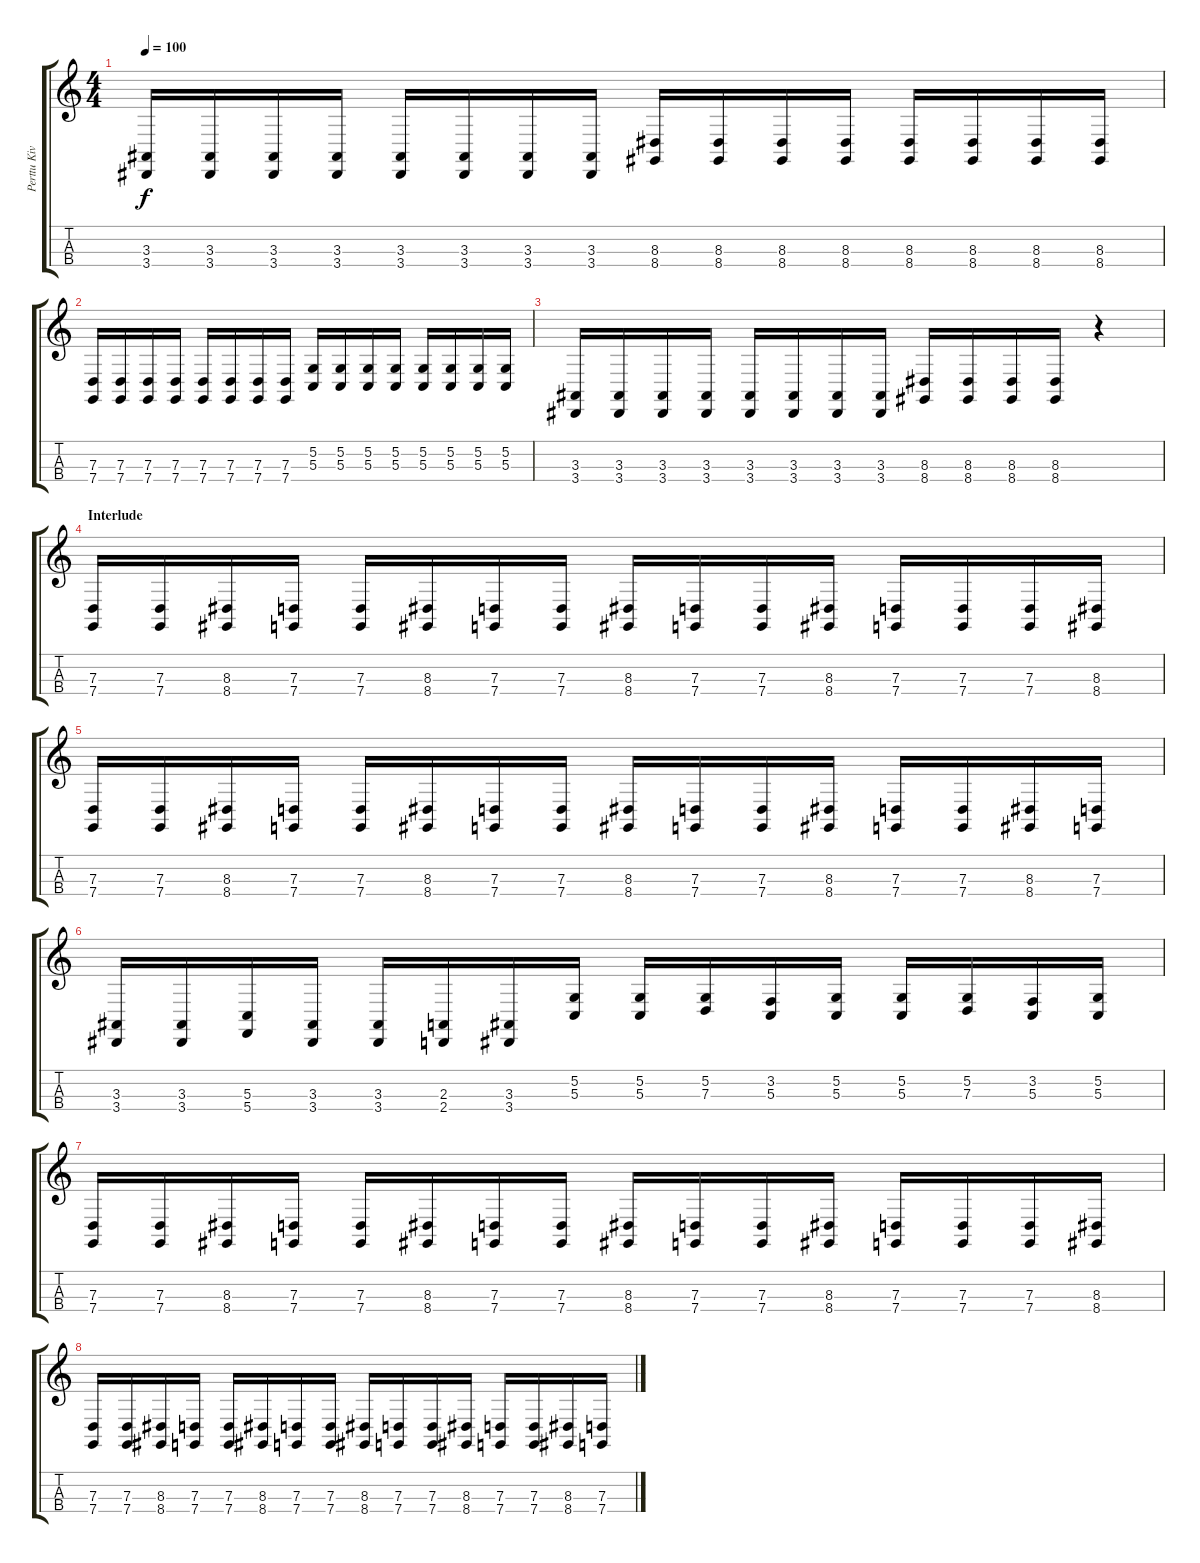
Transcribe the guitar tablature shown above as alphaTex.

\track ("Perttu Kivilaakso" "Perttu Kiv") {instrument cello}
\staff {score tabs}
\tuning (G3 D3 G2 C2) {hide}
\ts (4 4)
\tempo 100
\clef g2
\ks c
(3.3 3.4).16{dy f} (3.3 3.4).16 (3.3 3.4).16 (3.3 3.4).16 (3.3 3.4).16 (3.3 3.4).16 (3.3 3.4).16 (3.3 3.4).16 (8.3 8.4).16 (8.3 8.4).16 (8.3 8.4).16 (8.3 8.4).16 (8.3 8.4).16 (8.3 8.4).16 (8.3 8.4).16 (8.3 8.4).16 |
(7.3 7.4).16 (7.3 7.4).16 (7.3 7.4).16 (7.3 7.4).16 (7.3 7.4).16 (7.3 7.4).16 (7.3 7.4).16 (7.3 7.4).16 (5.2 5.3).16 (5.2 5.3).16 (5.2 5.3).16 (5.2 5.3).16 (5.2 5.3).16 (5.2 5.3).16 (5.2 5.3).16 (5.2 5.3).16 |
(3.3 3.4).16 (3.3 3.4).16 (3.3 3.4).16 (3.3 3.4).16 (3.3 3.4).16 (3.3 3.4).16 (3.3 3.4).16 (3.3 3.4).16 (8.3 8.4).16 (8.3 8.4).16 (8.3 8.4).16 (8.3 8.4).16 r.4 |
\section ("" "Interlude")
(7.3 7.4).16 (7.3 7.4).16 (8.3 8.4).16 (7.3 7.4).16 (7.3 7.4).16 (8.3 8.4).16 (7.3 7.4).16 (7.3 7.4).16 (8.3 8.4).16 (7.3 7.4).16 (7.3 7.4).16 (8.3 8.4).16 (7.3 7.4).16 (7.3 7.4).16 (7.3 7.4).16 (8.3 8.4).16 |
(7.3 7.4).16 (7.3 7.4).16 (8.3 8.4).16 (7.3 7.4).16 (7.3 7.4).16 (8.3 8.4).16 (7.3 7.4).16 (7.3 7.4).16 (8.3 8.4).16 (7.3 7.4).16 (7.3 7.4).16 (8.3 8.4).16 (7.3 7.4).16 (7.3 7.4).16 (8.3 8.4).16 (7.3 7.4).16 |
(3.3 3.4).16 (3.3 3.4).16 (5.3 5.4).16 (3.3 3.4).16 (3.3 3.4).16 (2.3 2.4).16 (3.3 3.4).16 (5.2 5.3).16 (5.2 5.3).16 (5.2 7.3).16 (3.2 5.3).16 (5.2 5.3).16 (5.2 5.3).16 (5.2 7.3).16 (3.2 5.3).16 (5.2 5.3).16 |
(7.3 7.4).16 (7.3 7.4).16 (8.3 8.4).16 (7.3 7.4).16 (7.3 7.4).16 (8.3 8.4).16 (7.3 7.4).16 (7.3 7.4).16 (8.3 8.4).16 (7.3 7.4).16 (7.3 7.4).16 (8.3 8.4).16 (7.3 7.4).16 (7.3 7.4).16 (7.3 7.4).16 (8.3 8.4).16 |
(7.3 7.4).16 (7.3 7.4).16 (8.3 8.4).16 (7.3 7.4).16 (7.3 7.4).16 (8.3 8.4).16 (7.3 7.4).16 (7.3 7.4).16 (8.3 8.4).16 (7.3 7.4).16 (7.3 7.4).16 (8.3 8.4).16 (7.3 7.4).16 (7.3 7.4).16 (8.3 8.4).16 (7.3 7.4).16
